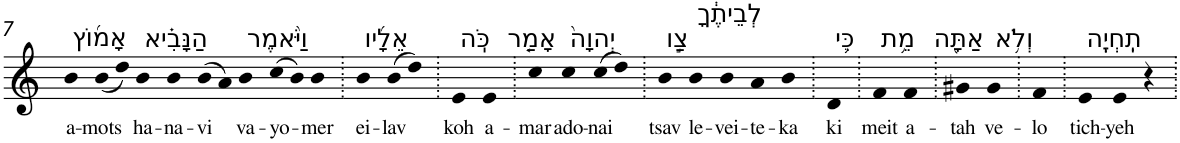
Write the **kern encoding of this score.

**kern	**text
*part1	*part1
*staff1	*staff1
*I"Piano	*
*I'Pno	*
!!LO:PB:g=z
*clefG2	*
*k[]	*
=7	=7
!LO:TX:a:t=אָמ֜וֹץ	!
!	!LO:LY:b
4b	a-
!	!LO:LY:b
(<8b	-mots
8dd)	.
!LO:TX:a:t=הַנָּבִ֗יא	!
!	!LO:LY:b
4b	ha-
!	!LO:LY:b
4b	-na-
!	!LO:LY:b
(>8b	-vi
8a)	.
!LO:TX:a:t=וַיֹּ֨אמֶר	!
!	!LO:LY:b
4b	va-
!	!LO:LY:b
(>8cc	-yo-
8b)	.
!	!LO:LY:b
4b	-mer
=8.	=8.
!LO:TX:a:t=אֵלָ֜יו	!
!	!LO:LY:b
4b	ei-
!	!LO:LY:b
(>8b	-lav
8dd)	.
=9.	=9.
!LO:TX:a:t=כֹּֽה	!
!	!LO:LY:b
4e	koh
!LO:TX:a:t=אָמַ֤ר	!
!	!LO:LY:b
4e	a-
=10.	=10.
!	!LO:LY:b
4cc	-mar
!LO:TX:a:t=יְהוָה֙	!
!	!LO:LY:b
4cc	ado-
!	!LO:LY:b
(>8cc	-nai
8dd)	.
=11.	=11.
!LO:TX:a:t=צַ֣ו	!
!	!LO:LY:b
4b	tsav
!LO:TX:a:t=לְבֵיתֶ֔ךָ	!
!	!LO:LY:b
4b	le-
!	!LO:LY:b
4b	-vei-
!	!LO:LY:b
4a	-te-
!	!LO:LY:b
4b	-ka
=12.	=12.
!LO:TX:a:t=כִּ֛י	!
!	!LO:LY:b
4d	ki
=13.	=13.
!LO:TX:a:t=מֵ֥ת	!
!	!LO:LY:b
4f	meit
!LO:TX:a:t=אַתָּ֖ה	!
!	!LO:LY:b
4f	a-
=14.	=14.
!	!LO:LY:b
4g#X	-tah
!LO:TX:a:t=וְלֹ֥א	!
!	!LO:LY:b
4g#	ve-
=15.	=15.
!	!LO:LY:b
4f	-lo
=16.	=16.
!LO:TX:a:t=תִֽחְיֶֽה	!
!	!LO:LY:b
4e	tich-
!	!LO:LY:b
4e	-yeh
4r	.
=.	=.
*-	*-
